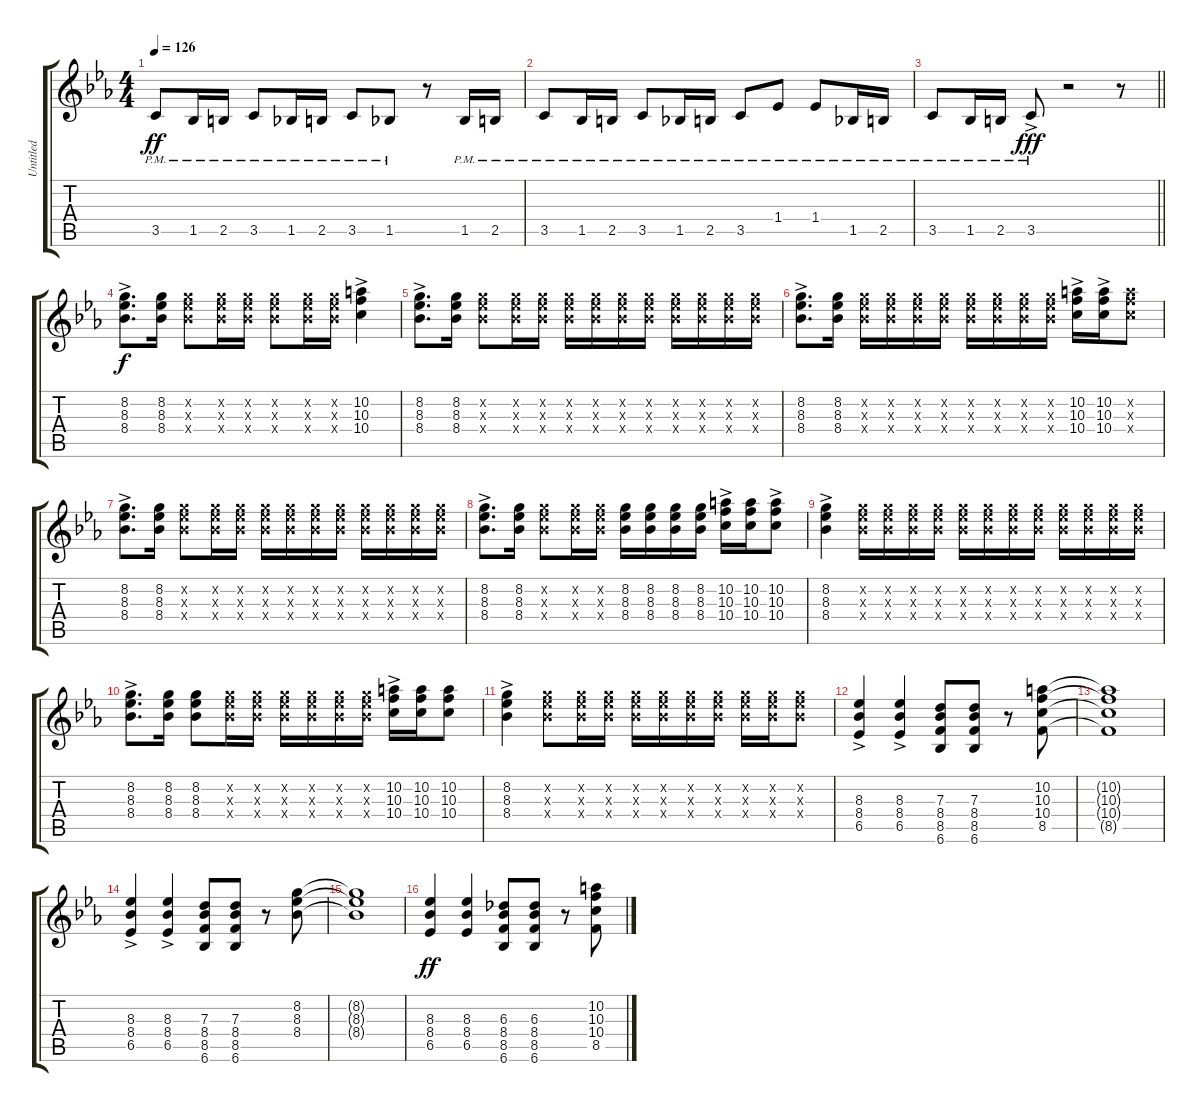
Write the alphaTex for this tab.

\track ("Untitled" "Untitled") {instrument overdrivenguitar}
\staff {score tabs}
\tuning (E4 B3 G3 D3 A2 E2) {hide}
\ts (4 4)
\tempo 126
\clef g2
\ks eb
3.5{pm}.8{dy ff} 1.5{pm}.16 2.5{pm}.16 3.5{pm}.8 1.5{pm}.16 2.5{pm}.16 3.5{pm}.8 1.5{pm}.8 r.8 1.5{pm}.16 2.5{pm}.16 |
3.5{pm}.8 1.5{pm}.16 2.5{pm}.16 3.5{pm}.8 1.5{pm}.16 2.5{pm}.16 3.5{pm}.8 1.4{pm}.8 1.4{pm}.8 1.5{pm}.16 2.5{pm}.16 |
\barLineRight lightlight
3.5{pm}.8 1.5{pm}.16 2.5{pm}.16 3.5{ac pm}.8{dy fff} r.2 r.8 |
(8.2{ac} 8.3{ac} 8.4{ac}).8{d dy f} (8.2 8.3 8.4).16 (8.2{x} 8.3{x} 8.4{x}).8 (8.2{x} 8.3{x} 8.4{x}).16 (8.2{x} 8.3{x} 8.4{x}).16 (8.2{x} 8.3{x} 8.4{x}).8 (8.2{x} 8.3{x} 8.4{x}).16 (8.2{x} 8.3{x} 8.4{x}).16 (10.2{ac} 10.3{ac} 10.4{ac}).4 |
(8.2{ac} 8.3{ac} 8.4{ac}).8{d} (8.2 8.3 8.4).16 (8.2{x} 8.3{x} 8.4{x}).8 (8.2{x} 8.3{x} 8.4{x}).16 (8.2{x} 8.3{x} 8.4{x}).16 (8.2{x} 8.3{x} 8.4{x}).16 (8.2{x} 8.3{x} 8.4{x}).16 (8.2{x} 8.3{x} 8.4{x}).16 (8.2{x} 8.3{x} 8.4{x}).16 (8.2{x} 8.3{x} 8.4{x}).16 (8.2{x} 8.3{x} 8.4{x}).16 (8.2{x} 8.3{x} 8.4{x}).16 (8.2{x} 8.3{x} 8.4{x}).16 |
(8.2{ac} 8.3{ac} 8.4{ac}).8{d} (8.2 8.3 8.4).16 (8.2{x} 8.3{x} 8.4{x}).16 (8.2{x} 8.3{x} 8.4{x}).16 (8.2{x} 8.3{x} 8.4{x}).16 (8.2{x} 8.3{x} 8.4{x}).16 (8.2{x} 8.3{x} 8.4{x}).16 (8.2{x} 8.3{x} 8.4{x}).16 (8.2{x} 8.3{x} 8.4{x}).16 (8.2{x} 8.3{x} 8.4{x}).16 (10.2{ac} 10.3{ac} 10.4{ac}).16 (10.2{ac} 10.3{ac} 10.4{ac}).16 (10.2{x} 10.3{x} 10.4{x}).8 |
(8.2{ac} 8.3{ac} 8.4{ac}).8{d} (8.2 8.3 8.4).16 (8.2{x} 8.3{x} 8.4{x}).8 (8.2{x} 8.3{x} 8.4{x}).16 (8.2{x} 8.3{x} 8.4{x}).16 (8.2{x} 8.3{x} 8.4{x}).16 (8.2{x} 8.3{x} 8.4{x}).16 (8.2{x} 8.3{x} 8.4{x}).16 (8.2{x} 8.3{x} 8.4{x}).16 (8.2{x} 8.3{x} 8.4{x}).16 (8.2{x} 8.3{x} 8.4{x}).16 (8.2{x} 8.3{x} 8.4{x}).16 (8.2{x} 8.3{x} 8.4{x}).16 |
(8.2{ac} 8.3{ac} 8.4{ac}).8{d} (8.2 8.3 8.4).16 (8.2{x} 8.3{x} 8.4{x}).8 (8.2{x} 8.3{x} 8.4{x}).16 (8.2{x} 8.3{x} 8.4{x}).16 (8.2 8.3 8.4).16 (8.2 8.3 8.4).16 (8.2 8.3 8.4).16 (8.2 8.3 8.4).16 (10.2{ac} 10.3{ac} 10.4{ac}).16 (10.2 10.3 10.4).16 (10.2{ac} 10.3{ac} 10.4{ac}).8 |
(8.2{ac} 8.3{ac} 8.4{ac}).4 (8.2{x} 8.3{x} 8.4{x}).16 (8.2{x} 8.3{x} 8.4{x}).16 (8.2{x} 8.3{x} 8.4{x}).16 (8.2{x} 8.3{x} 8.4{x}).16 (8.2{x} 8.3{x} 8.4{x}).16 (8.2{x} 8.3{x} 8.4{x}).16 (8.2{x} 8.3{x} 8.4{x}).16 (8.2{x} 8.3{x} 8.4{x}).16 (8.2{x} 8.3{x} 8.4{x}).16 (8.2{x} 8.3{x} 8.4{x}).16 (8.2{x} 8.3{x} 8.4{x}).16 (8.2{x} 8.3{x} 8.4{x}).16 |
(8.2{ac} 8.3{ac} 8.4{ac}).8{d} (8.2 8.3 8.4).16 (8.2 8.3 8.4).8 (8.2{x} 8.3{x} 8.4{x}).16 (8.2{x} 8.3{x} 8.4{x}).16 (8.2{x} 8.3{x} 8.4{x}).16 (8.2{x} 8.3{x} 8.4{x}).16 (8.2{x} 8.3{x} 8.4{x}).16 (8.2{x} 8.3{x} 8.4{x}).16 (10.2{ac} 10.3{ac} 10.4{ac}).16 (10.2 10.3 10.4).16 (10.2 10.3 10.4).8 |
(8.2{ac} 8.3{ac} 8.4{ac}).4 (8.2{x} 8.3{x} 8.4{x}).8 (8.2{x} 8.3{x} 8.4{x}).16 (8.2{x} 8.3{x} 8.4{x}).16 (8.2{x} 8.3{x} 8.4{x}).16 (8.2{x} 8.3{x} 8.4{x}).16 (8.2{x} 8.3{x} 8.4{x}).16 (8.2{x} 8.3{x} 8.4{x}).16 (8.2{x} 8.3{x} 8.4{x}).16 (8.2{x} 8.3{x} 8.4{x}).16 (8.2{x} 8.3{x} 8.4{x}).8 |
(8.3{ac} 8.4{ac} 6.5{ac}).4 (8.3{ac} 8.4{ac} 6.5{ac}).4 (7.3 8.4 8.5 6.6).8 (7.3 8.4 8.5 6.6).8 r.8 (10.2 10.3 10.4 8.5).8 |
(10.2{t} 10.3{t} 10.4{t} 8.5{t}).1 |
(8.3{ac} 8.4{ac} 6.5{ac}).4 (8.3{ac} 8.4{ac} 6.5{ac}).4 (7.3 8.4 8.5 6.6).8 (7.3 8.4 8.5 6.6).8 r.8 (8.2 8.3 8.4).8 |
(8.2{t} 8.3{t} 8.4{t}).1 |
(8.3 8.4 6.5).4{dy ff} (8.3 8.4 6.5).4 (6.3 8.4 8.5 6.6).8 (6.3 8.4 8.5 6.6).8 r.8 (10.2 10.3 10.4 8.5).8
